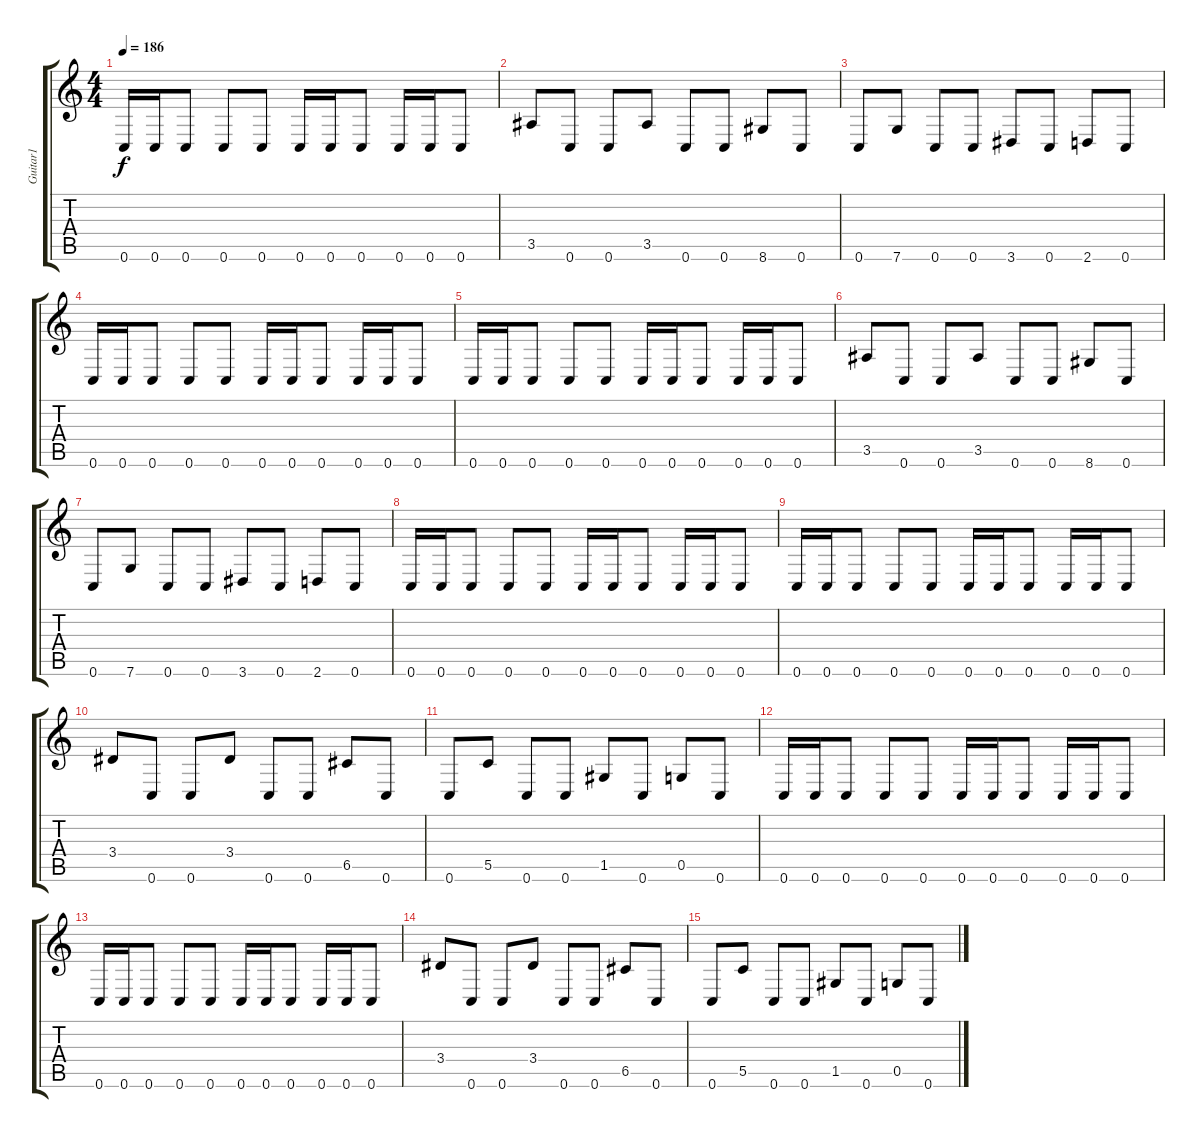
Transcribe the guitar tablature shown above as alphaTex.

\track ("Guitar1" "Guitar1") {instrument distortionguitar}
\staff {score tabs}
\tuning (D4 A3 F3 C3 G2 C2) {hide}
\ts (4 4)
\tempo 186
\clef g2
\ks c
0.6.16{dy f} 0.6.16 0.6.8 0.6.8 0.6.8 0.6.16 0.6.16 0.6.8 0.6.16 0.6.16 0.6.8 |
3.5.8 0.6.8 0.6.8 3.5.8 0.6.8 0.6.8 8.6.8 0.6.8 |
0.6.8 7.6.8 0.6.8 0.6.8 3.6.8 0.6.8 2.6.8 0.6.8 |
0.6.16 0.6.16 0.6.8 0.6.8 0.6.8 0.6.16 0.6.16 0.6.8 0.6.16 0.6.16 0.6.8 |
0.6.16 0.6.16 0.6.8 0.6.8 0.6.8 0.6.16 0.6.16 0.6.8 0.6.16 0.6.16 0.6.8 |
3.5.8 0.6.8 0.6.8 3.5.8 0.6.8 0.6.8 8.6.8 0.6.8 |
0.6.8 7.6.8 0.6.8 0.6.8 3.6.8 0.6.8 2.6.8 0.6.8 |
0.6.16 0.6.16 0.6.8 0.6.8 0.6.8 0.6.16 0.6.16 0.6.8 0.6.16 0.6.16 0.6.8 |
0.6.16 0.6.16 0.6.8 0.6.8 0.6.8 0.6.16 0.6.16 0.6.8 0.6.16 0.6.16 0.6.8 |
3.4.8 0.6.8 0.6.8 3.4.8 0.6.8 0.6.8 6.5.8 0.6.8 |
0.6.8 5.5.8 0.6.8 0.6.8 1.5.8 0.6.8 0.5.8 0.6.8 |
0.6.16 0.6.16 0.6.8 0.6.8 0.6.8 0.6.16 0.6.16 0.6.8 0.6.16 0.6.16 0.6.8 |
0.6.16 0.6.16 0.6.8 0.6.8 0.6.8 0.6.16 0.6.16 0.6.8 0.6.16 0.6.16 0.6.8 |
3.4.8 0.6.8 0.6.8 3.4.8 0.6.8 0.6.8 6.5.8 0.6.8 |
0.6.8 5.5.8 0.6.8 0.6.8 1.5.8 0.6.8 0.5.8 0.6.8
